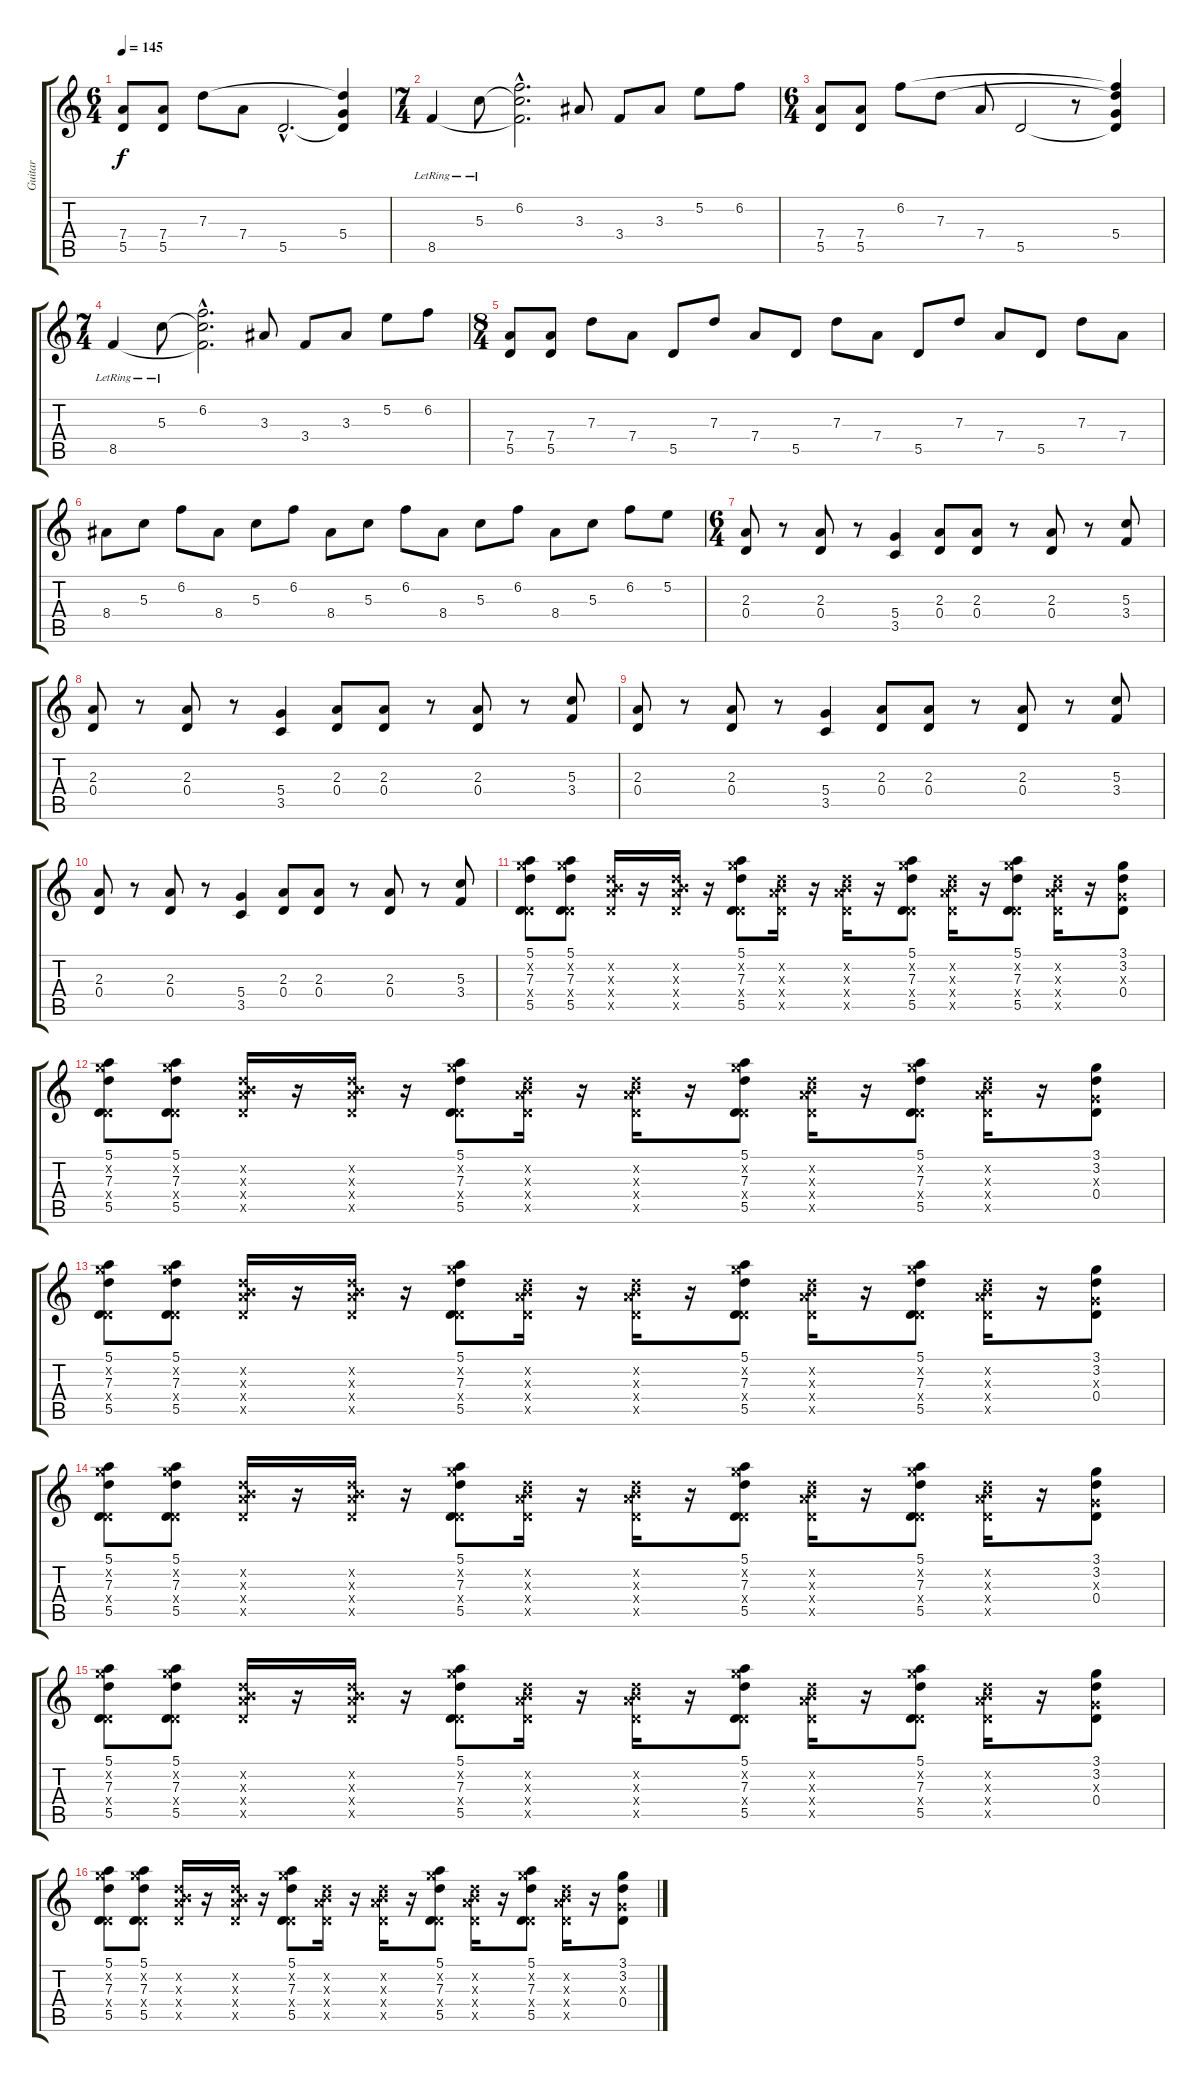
\track ("Guitar" "Guitar") {instrument distortionguitar}
\staff {score tabs}
\tuning (E4 B3 G3 D3 A2 E2) {hide}
\ts (6 4)
\tempo 145
\clef g2
\ks c
(7.4 5.5).8{dy f} (7.4 5.5).8 7.3.8 7.4.8 5.5{hac}.2{d} (7.3{t} 5.4 5.5{t}).4 |
\ts (7 4)
8.5{lr}.4 5.3{lr}.8 (6.2{hac} 5.3{hac t} 8.5{hac t}).2{d} 3.3.8 3.4.8 3.3.8 5.2.8 6.2.8 |
\ts (6 4)
(7.4 5.5).8 (7.4 5.5).8 6.2.8 7.3.8 7.4.8 5.5.2 r.8 (6.2{t} 7.3{t} 5.4 5.5{t}).4 |
\ts (7 4)
8.5{lr}.4 5.3{lr}.8 (6.2{hac} 5.3{hac t} 8.5{hac t}).2{d} 3.3.8 3.4.8 3.3.8 5.2.8 6.2.8 |
\ts (8 4)
(7.4 5.5).8 (7.4 5.5).8 7.3.8 7.4.8 5.5.8 7.3.8 7.4.8 5.5.8 7.3.8 7.4.8 5.5.8 7.3.8 7.4.8 5.5.8 7.3.8 7.4.8 |
8.4.8 5.3.8 6.2.8 8.4.8 5.3.8 6.2.8 8.4.8 5.3.8 6.2.8 8.4.8 5.3.8 6.2.8 8.4.8 5.3.8 6.2.8 5.2.8 |
\ts (6 4)
(2.3 0.4).8 r.8 (2.3 0.4).8 r.8 (5.4 3.5).4 (2.3 0.4).8 (2.3 0.4).8 r.8 (2.3 0.4).8 r.8 (5.3 3.4).8 |
(2.3 0.4).8 r.8 (2.3 0.4).8 r.8 (5.4 3.5).4 (2.3 0.4).8 (2.3 0.4).8 r.8 (2.3 0.4).8 r.8 (5.3 3.4).8 |
(2.3 0.4).8 r.8 (2.3 0.4).8 r.8 (5.4 3.5).4 (2.3 0.4).8 (2.3 0.4).8 r.8 (2.3 0.4).8 r.8 (5.3 3.4).8 |
(2.3 0.4).8 r.8 (2.3 0.4).8 r.8 (5.4 3.5).4 (2.3 0.4).8 (2.3 0.4).8 r.8 (2.3 0.4).8 r.8 (5.3 3.4).8 |
(5.1 8.2{x} 7.3 0.4{x} 5.5).8 (5.1 8.2{x} 7.3 0.4{x} 5.5).8 (0.2{x} 7.3{x} 7.4{x} 5.5{x}).16 r.16 (0.2{x} 7.3{x} 7.4{x} 5.5{x}).16 r.16 (5.1 8.2{x} 7.3 0.4{x} 5.5).8 (0.2{x} 7.3{x} 7.4{x} 5.5{x}).16 r.16 (0.2{x} 7.3{x} 7.4{x} 5.5{x}).16 r.16 (5.1 8.2{x} 7.3 0.4{x} 5.5).8 (0.2{x} 7.3{x} 7.4{x} 5.5{x}).16 r.16 (5.1 8.2{x} 7.3 0.4{x} 5.5).8 (0.2{x} 7.3{x} 7.4{x} 5.5{x}).16 r.16 (3.1 3.2 0.3{x} 0.4).8 |
(5.1 8.2{x} 7.3 0.4{x} 5.5).8 (5.1 8.2{x} 7.3 0.4{x} 5.5).8 (0.2{x} 7.3{x} 7.4{x} 5.5{x}).16 r.16 (0.2{x} 7.3{x} 7.4{x} 5.5{x}).16 r.16 (5.1 8.2{x} 7.3 0.4{x} 5.5).8 (0.2{x} 7.3{x} 7.4{x} 5.5{x}).16 r.16 (0.2{x} 7.3{x} 7.4{x} 5.5{x}).16 r.16 (5.1 8.2{x} 7.3 0.4{x} 5.5).8 (0.2{x} 7.3{x} 7.4{x} 5.5{x}).16 r.16 (5.1 8.2{x} 7.3 0.4{x} 5.5).8 (0.2{x} 7.3{x} 7.4{x} 5.5{x}).16 r.16 (3.1 3.2 0.3{x} 0.4).8 |
(5.1 8.2{x} 7.3 0.4{x} 5.5).8 (5.1 8.2{x} 7.3 0.4{x} 5.5).8 (0.2{x} 7.3{x} 7.4{x} 5.5{x}).16 r.16 (0.2{x} 7.3{x} 7.4{x} 5.5{x}).16 r.16 (5.1 8.2{x} 7.3 0.4{x} 5.5).8 (0.2{x} 7.3{x} 7.4{x} 5.5{x}).16 r.16 (0.2{x} 7.3{x} 7.4{x} 5.5{x}).16 r.16 (5.1 8.2{x} 7.3 0.4{x} 5.5).8 (0.2{x} 7.3{x} 7.4{x} 5.5{x}).16 r.16 (5.1 8.2{x} 7.3 0.4{x} 5.5).8 (0.2{x} 7.3{x} 7.4{x} 5.5{x}).16 r.16 (3.1 3.2 0.3{x} 0.4).8 |
(5.1 8.2{x} 7.3 0.4{x} 5.5).8 (5.1 8.2{x} 7.3 0.4{x} 5.5).8 (0.2{x} 7.3{x} 7.4{x} 5.5{x}).16 r.16 (0.2{x} 7.3{x} 7.4{x} 5.5{x}).16 r.16 (5.1 8.2{x} 7.3 0.4{x} 5.5).8 (0.2{x} 7.3{x} 7.4{x} 5.5{x}).16 r.16 (0.2{x} 7.3{x} 7.4{x} 5.5{x}).16 r.16 (5.1 8.2{x} 7.3 0.4{x} 5.5).8 (0.2{x} 7.3{x} 7.4{x} 5.5{x}).16 r.16 (5.1 8.2{x} 7.3 0.4{x} 5.5).8 (0.2{x} 7.3{x} 7.4{x} 5.5{x}).16 r.16 (3.1 3.2 0.3{x} 0.4).8 |
(5.1 8.2{x} 7.3 0.4{x} 5.5).8 (5.1 8.2{x} 7.3 0.4{x} 5.5).8 (0.2{x} 7.3{x} 7.4{x} 5.5{x}).16 r.16 (0.2{x} 7.3{x} 7.4{x} 5.5{x}).16 r.16 (5.1 8.2{x} 7.3 0.4{x} 5.5).8 (0.2{x} 7.3{x} 7.4{x} 5.5{x}).16 r.16 (0.2{x} 7.3{x} 7.4{x} 5.5{x}).16 r.16 (5.1 8.2{x} 7.3 0.4{x} 5.5).8 (0.2{x} 7.3{x} 7.4{x} 5.5{x}).16 r.16 (5.1 8.2{x} 7.3 0.4{x} 5.5).8 (0.2{x} 7.3{x} 7.4{x} 5.5{x}).16 r.16 (3.1 3.2 0.3{x} 0.4).8 |
(5.1 8.2{x} 7.3 0.4{x} 5.5).8 (5.1 8.2{x} 7.3 0.4{x} 5.5).8 (0.2{x} 7.3{x} 7.4{x} 5.5{x}).16 r.16 (0.2{x} 7.3{x} 7.4{x} 5.5{x}).16 r.16 (5.1 8.2{x} 7.3 0.4{x} 5.5).8 (0.2{x} 7.3{x} 7.4{x} 5.5{x}).16 r.16 (0.2{x} 7.3{x} 7.4{x} 5.5{x}).16 r.16 (5.1 8.2{x} 7.3 0.4{x} 5.5).8 (0.2{x} 7.3{x} 7.4{x} 5.5{x}).16 r.16 (5.1 8.2{x} 7.3 0.4{x} 5.5).8 (0.2{x} 7.3{x} 7.4{x} 5.5{x}).16 r.16 (3.1 3.2 0.3{x} 0.4).8
